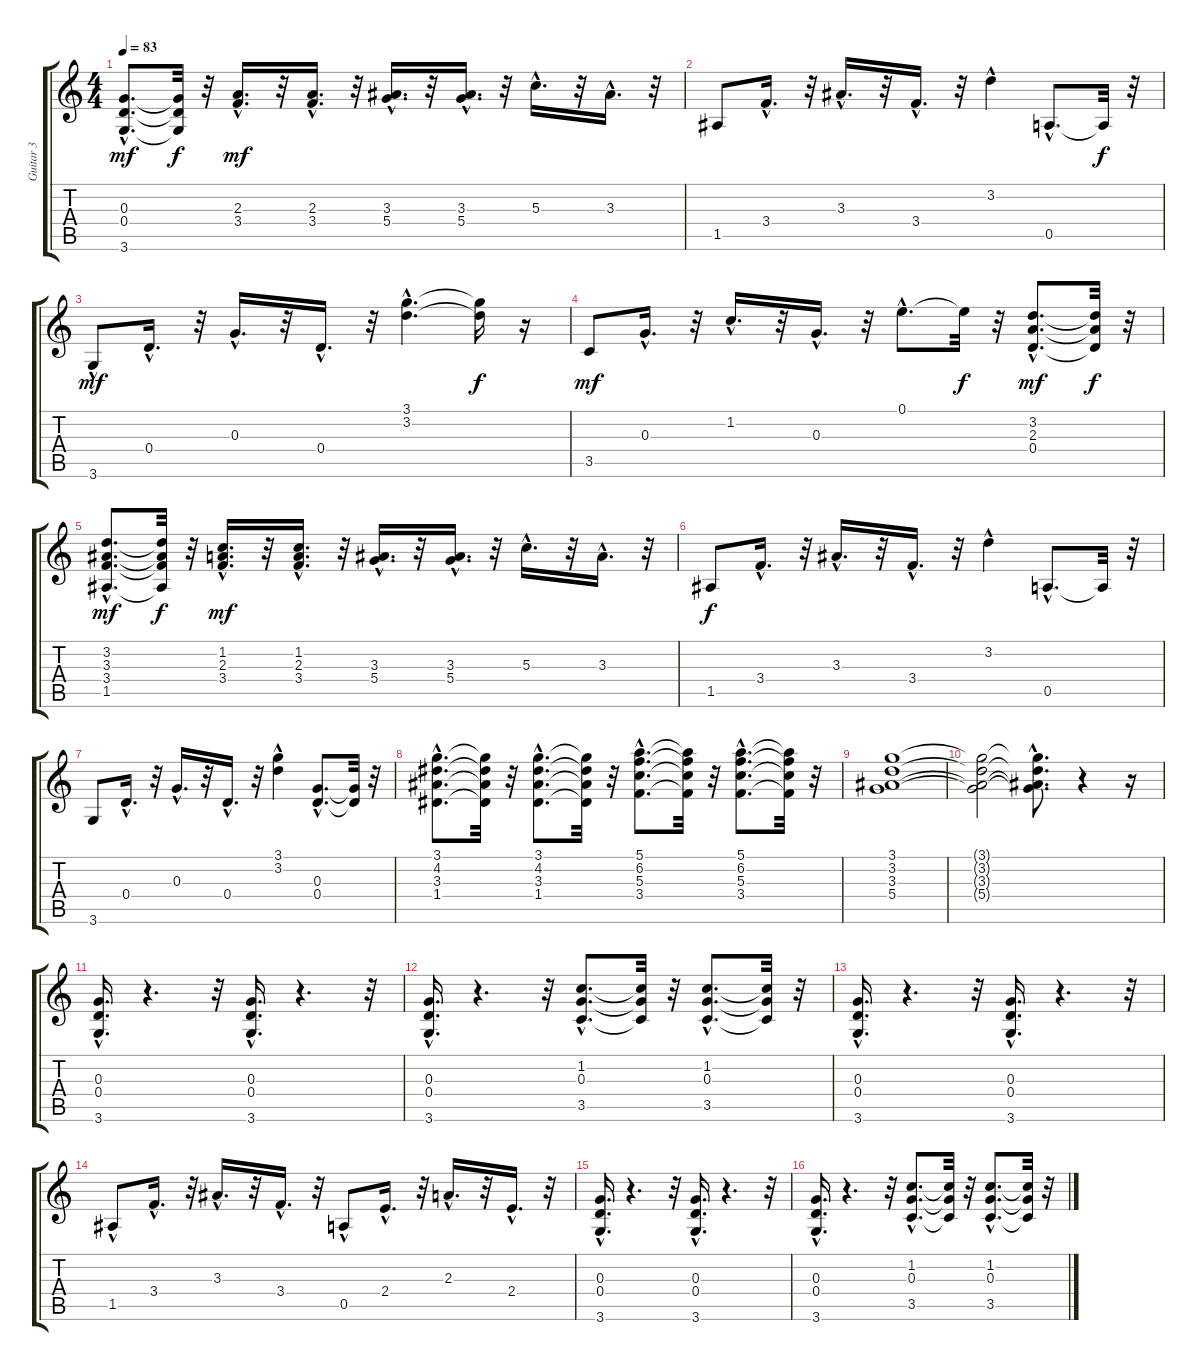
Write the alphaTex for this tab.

\track ("Guitar 3" "Guitar 3") {instrument distortionguitar}
\staff {score tabs}
\tuning (E4 B3 G3 D3 A2 E2) {hide}
\ts (4 4)
\tempo 83
\clef g2
\ks c
(0.3{hac} 0.4{hac} 3.6{hac}).8{d dy mf} (0.3{t} 0.4{t} 3.6{t}).32{dy f} r.32 (2.3{hac} 3.4{hac}).16{d dy mf} r.32 (2.3{hac} 3.4{hac}).16{d} r.32 (3.3{hac} 5.4{hac}).16{d} r.32 (3.3{hac} 5.4{hac}).16{d} r.32 5.3{hac}.16{d} r.32 3.3{hac}.16{d} r.32 |
1.5.8 3.4{hac}.16{d} r.32 3.3{hac}.16{d} r.32 3.4{hac}.16{d} r.32 3.2{hac}.4 0.5{hac}.8{d} 0.5{t}.32{dy f} r.32 |
3.6{hac}.8{dy mf} 0.4{hac}.16{d} r.32 0.3{hac}.16{d} r.32 0.4{hac}.16{d} r.32 (3.1{hac} 3.2{hac}).4{d} (3.1{t} 3.2{t}).16{dy f} r.16 |
3.5.8{dy mf} 0.3{hac}.16{d} r.32 1.2{hac}.16{d} r.32 0.3{hac}.16{d} r.32 0.1{hac}.8{d} 0.1{t}.32{dy f} r.32 (3.2{hac} 2.3{hac} 0.4{hac}).8{d dy mf} (3.2{t} 2.3{t} 0.4{t}).32{dy f} r.32 |
(3.2{hac} 3.3{hac} 3.4{hac} 1.5{hac}).8{d dy mf} (3.2{t} 3.3{t} 3.4{t} 1.5{t}).32{dy f} r.32 (1.2{hac} 2.3{hac} 3.4{hac}).16{d dy mf} r.32 (1.2{hac} 2.3{hac} 3.4{hac}).16{d} r.32 (3.3{hac} 5.4{hac}).16{d} r.32 (3.3{hac} 5.4{hac}).16{d} r.32 5.3{hac}.16{d} r.32 3.3{hac}.16{d} r.32 |
1.5.8{dy f} 3.4{hac}.16{d} r.32 3.3{hac}.16{d} r.32 3.4{hac}.16{d} r.32 3.2{hac}.4 0.5{hac}.8{d} 0.5{t}.32 r.32 |
3.6.8 0.4{hac}.16{d} r.32 0.3{hac}.16{d} r.32 0.4{hac}.16{d} r.32 (3.1{hac} 3.2{hac}).4 (0.3{hac} 0.4{hac}).8{d} (0.3{t} 0.4{t}).32 r.32 |
(3.1{hac} 4.2{hac} 3.3{hac} 1.4{hac}).8{d} (3.1{t} 4.2{t} 3.3{t} 1.4{t}).32 r.32 (3.1{hac} 4.2{hac} 3.3{hac} 1.4{hac}).8{d} (3.1{t} 4.2{t} 3.3{t} 1.4{t}).32 r.32 (5.1{hac} 6.2{hac} 5.3{hac} 3.4{hac}).8{d} (5.1{t} 6.2{t} 5.3{t} 3.4{t}).32 r.32 (5.1{hac} 6.2{hac} 5.3{hac} 3.4{hac}).8{d} (5.1{t} 6.2{t} 5.3{t} 3.4{t}).32 r.32 |
(3.1 3.2 3.3 5.4).1 |
(3.1{t} 3.2{t} 3.3{t} 5.4{t}).2 (3.1{hac t} 3.2{hac t} 3.3{hac t} 5.4{hac t}).8{d} r.4 r.16 |
(0.3{hac} 0.4{hac} 3.6{hac}).16{d} r.4{d} r.32 (0.3{hac} 0.4{hac} 3.6{hac}).16{d} r.4{d} r.32 |
(0.3{hac} 0.4{hac} 3.6{hac}).16{d} r.4{d} r.32 (1.2{hac} 0.3{hac} 3.5{hac}).8{d} (1.2{t} 0.3{t} 3.5{t}).32 r.32 (1.2{hac} 0.3{hac} 3.5{hac}).8{d} (1.2{t} 0.3{t} 3.5{t}).32 r.32 |
(0.3{hac} 0.4{hac} 3.6{hac}).16{d} r.4{d} r.32 (0.3{hac} 0.4{hac} 3.6{hac}).16{d} r.4{d} r.32 |
1.5{hac}.8 3.4{hac}.16{d} r.32 3.3{hac}.16{d} r.32 3.4{hac}.16{d} r.32 0.5{hac}.8 2.4{hac}.16{d} r.32 2.3{hac}.16{d} r.32 2.4{hac}.16{d} r.32 |
(0.3{hac} 0.4{hac} 3.6{hac}).16{d} r.4{d} r.32 (0.3{hac} 0.4{hac} 3.6{hac}).16{d} r.4{d} r.32 |
(0.3{hac} 0.4{hac} 3.6{hac}).16{d} r.4{d} r.32 (1.2{hac} 0.3{hac} 3.5{hac}).8{d} (1.2{t} 0.3{t} 3.5{t}).32 r.32 (1.2{hac} 0.3{hac} 3.5{hac}).8{d} (1.2{t} 0.3{t} 3.5{t}).32 r.32
